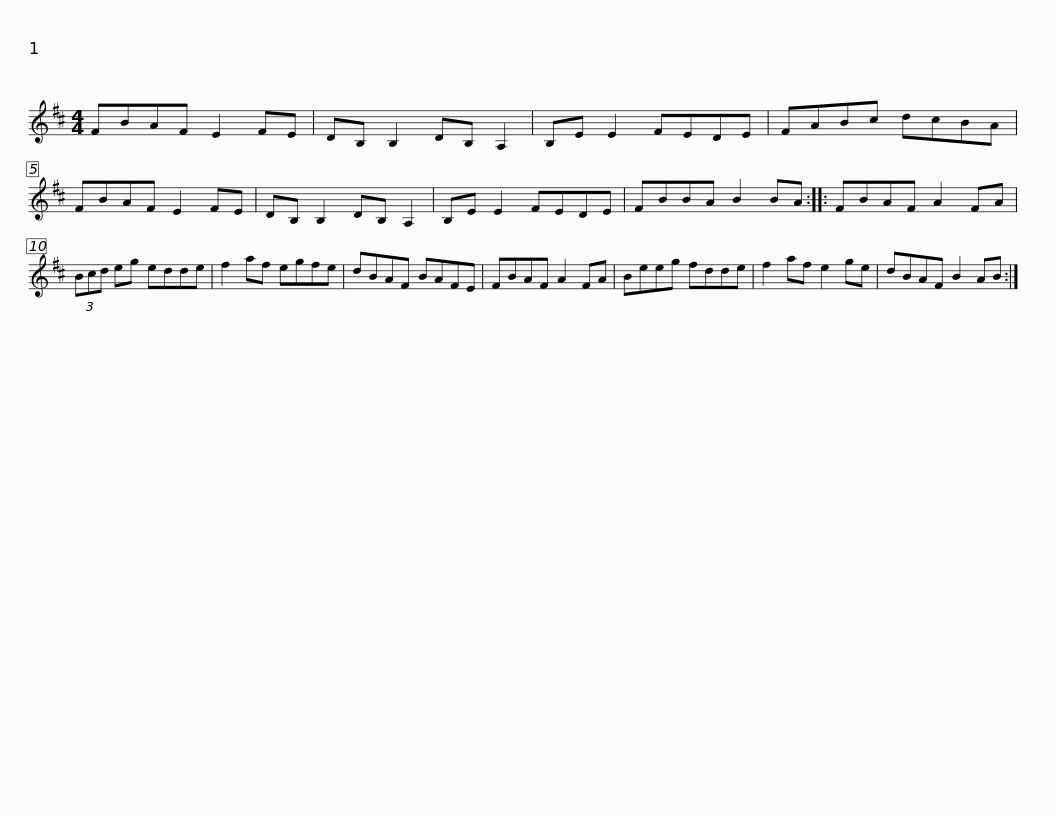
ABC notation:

X:1
L:1/8
M:4/4
I:linebreak $
K:D
V:1 treble
V:1
 FBAF E2 FE | DB, B,2 DB, A,2 | B,E E2 FEDE | FABc dcBA | FBAF E2 FE | %5
 DB, B,2 DB, A,2 |$ B,E E2 FEDE | FBBA B2 BA :: FBAF A2 FA | (3Bcd eg edde | %10
 f2 af egfe |$ dBAF BAFE | FBAF A2 FA | Beeg fdde | f2 af e2 ge | %15
 dBAF B2 AB :| %16
